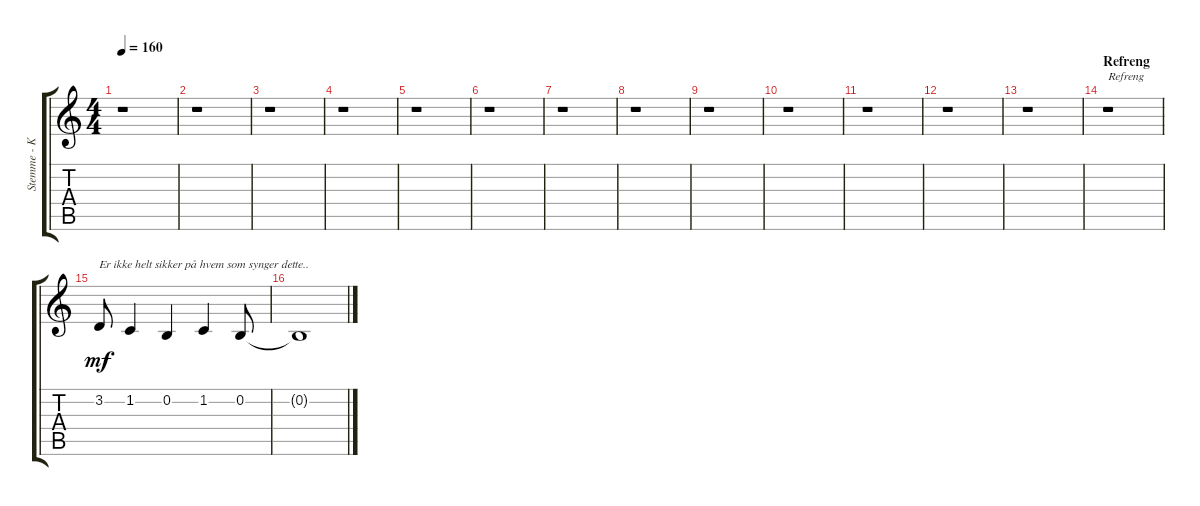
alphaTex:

\track ("Stemme - Kristoffer" "Stemme - K") {instrument lead2sawtooth}
\staff {score tabs}
\tuning (E4 B3 G3 D3 A2 E2) {hide}
\ts (4 4)
\tempo 160
\clef g2
\ks c
r.1{dy ff} |
r.1 |
r.1 |
r.1 |
r.1 |
r.1 |
r.1 |
r.1 |
r.1 |
r.1 |
r.1 |
r.1 |
r.1 |
\section ("" "Refreng")
r.1{txt "Refreng"} |
3.2.8{txt "Er ikke helt sikker på hvem som synger dette.." dy mf} 1.2.4 0.2.4 1.2.4 0.2.8 |
0.2{t}.1
